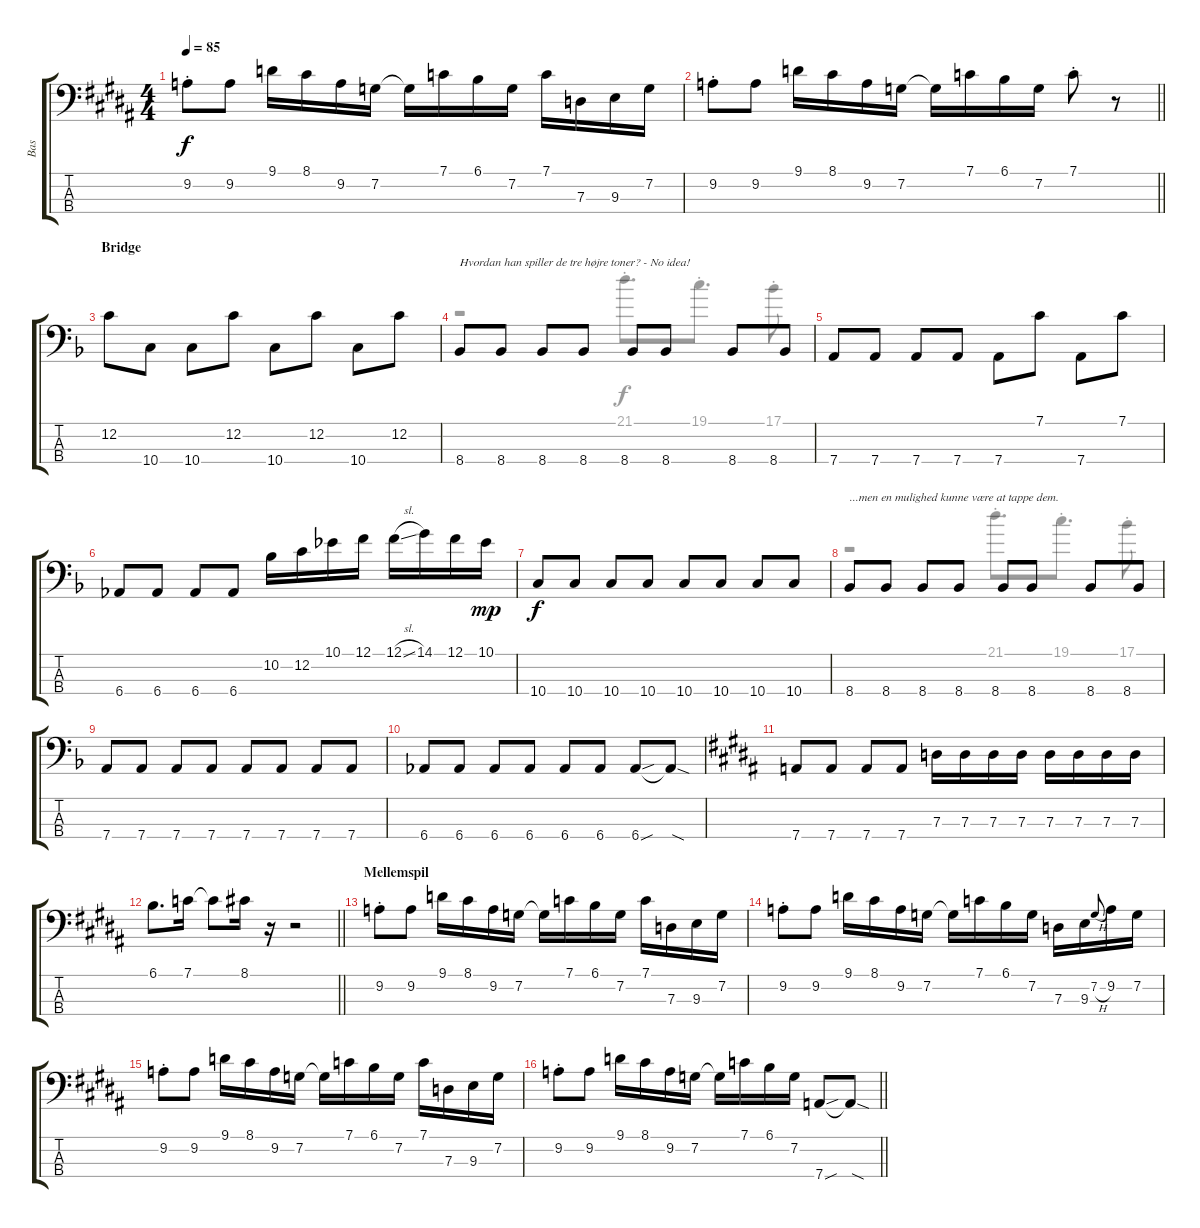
\track ("Bas" "Bas") {instrument electricbasspick}
\staff {score tabs}
\tuning (F2 C2 G1 D1) {hide}
\voice
\ts (4 4)
\tempo 85
\clef f4
\ks b
9.2{st}.8{dy f} 9.2.8 9.1.16 8.1.16 9.2.16 7.2.16 7.2{t}.16 7.1.16 6.1.16 7.2.16 7.1.16 7.3.16 9.3.16 7.2.16 |
\barLineRight lightlight
9.2{st}.8 9.2.8 9.1.16 8.1.16 9.2.16 7.2.16 7.2{t}.16 7.1.16 6.1.16 7.2.16 7.1{st}.8 r.8 |
\section ("" "Bridge")
\ks dminor
12.2.8 10.4.8 10.4.8 12.2.8 10.4.8 12.2.8 10.4.8 12.2.8 |
8.4.8{txt "Hvordan han spiller de tre højre toner? - No idea!"} 8.4.8 8.4.8 8.4.8 8.4.8 8.4.8 8.4.8 8.4.8 |
7.4.8 7.4.8 7.4.8 7.4.8 7.4.8 7.1.8 7.4.8 7.1.8 |
6.4.8 6.4.8 6.4.8 6.4.8 10.2.16 12.2.16 10.1.16 12.1.16 12.1{sl}.16 14.1.16 12.1.16 10.1.16{dy mp} |
10.4.8{dy f} 10.4.8 10.4.8 10.4.8 10.4.8 10.4.8 10.4.8 10.4.8 |
8.4.8{txt "...men en mulighed kunne være at tappe dem."} 8.4.8 8.4.8 8.4.8 8.4.8 8.4.8 8.4.8 8.4.8 |
7.4.8 7.4.8 7.4.8 7.4.8 7.4.8 7.4.8 7.4.8 7.4.8 |
6.4.8 6.4.8 6.4.8 6.4.8 6.4.8 6.4.8 6.4{sou}.8 6.4{sod t}.8 |
\ks b
7.4.8 7.4.8 7.4.8 7.4.8 7.3.16 7.3.16 7.3.16 7.3.16 7.3.16 7.3.16 7.3.16 7.3.16 |
\barLineRight lightlight
6.1.8{d} 7.1.16 7.1{t}.8 8.1.16 r.16 r.2 |
\section ("" "Mellemspil")
9.2{st}.8 9.2.8 9.1.16 8.1.16 9.2.16 7.2.16 7.2{t}.16 7.1.16 6.1.16 7.2.16 7.1.16 7.3.16 9.3.16 7.2.16 |
9.2{st}.8 9.2.8 9.1.16 8.1.16 9.2.16 7.2.16 7.2{t}.16 7.1.16 6.1.16 7.2.16 7.3.16 9.3.16 7.2{h}.8{gr onbeat} 9.2.16 7.2.16 |
9.2{st}.8 9.2.8 9.1.16 8.1.16 9.2.16 7.2.16 7.2{t}.16 7.1.16 6.1.16 7.2.16 7.1.16 7.3.16 9.3.16 7.2.16 |
\barLineRight lightlight
9.2{st}.8 9.2.8 9.1.16 8.1.16 9.2.16 7.2.16 7.2{t}.16 7.1.16 6.1.16 7.2.16 7.4{sou}.8 7.4{sod t}.8
\voice
\clef f4
\ottava regular
\simile none
\ks b
|
\barLineRight lightlight
|
\ks dminor
|
r.2 21.1{st}.8{d} 19.1{st}.8{d} 17.1{st}.8 |
|
|
|
r.2 21.1{st}.8{d} 19.1{st}.8{d} 17.1{st}.8 |
|
|
\ks b
|
\barLineRight lightlight
|
|
|
|
\barLineRight lightlight
